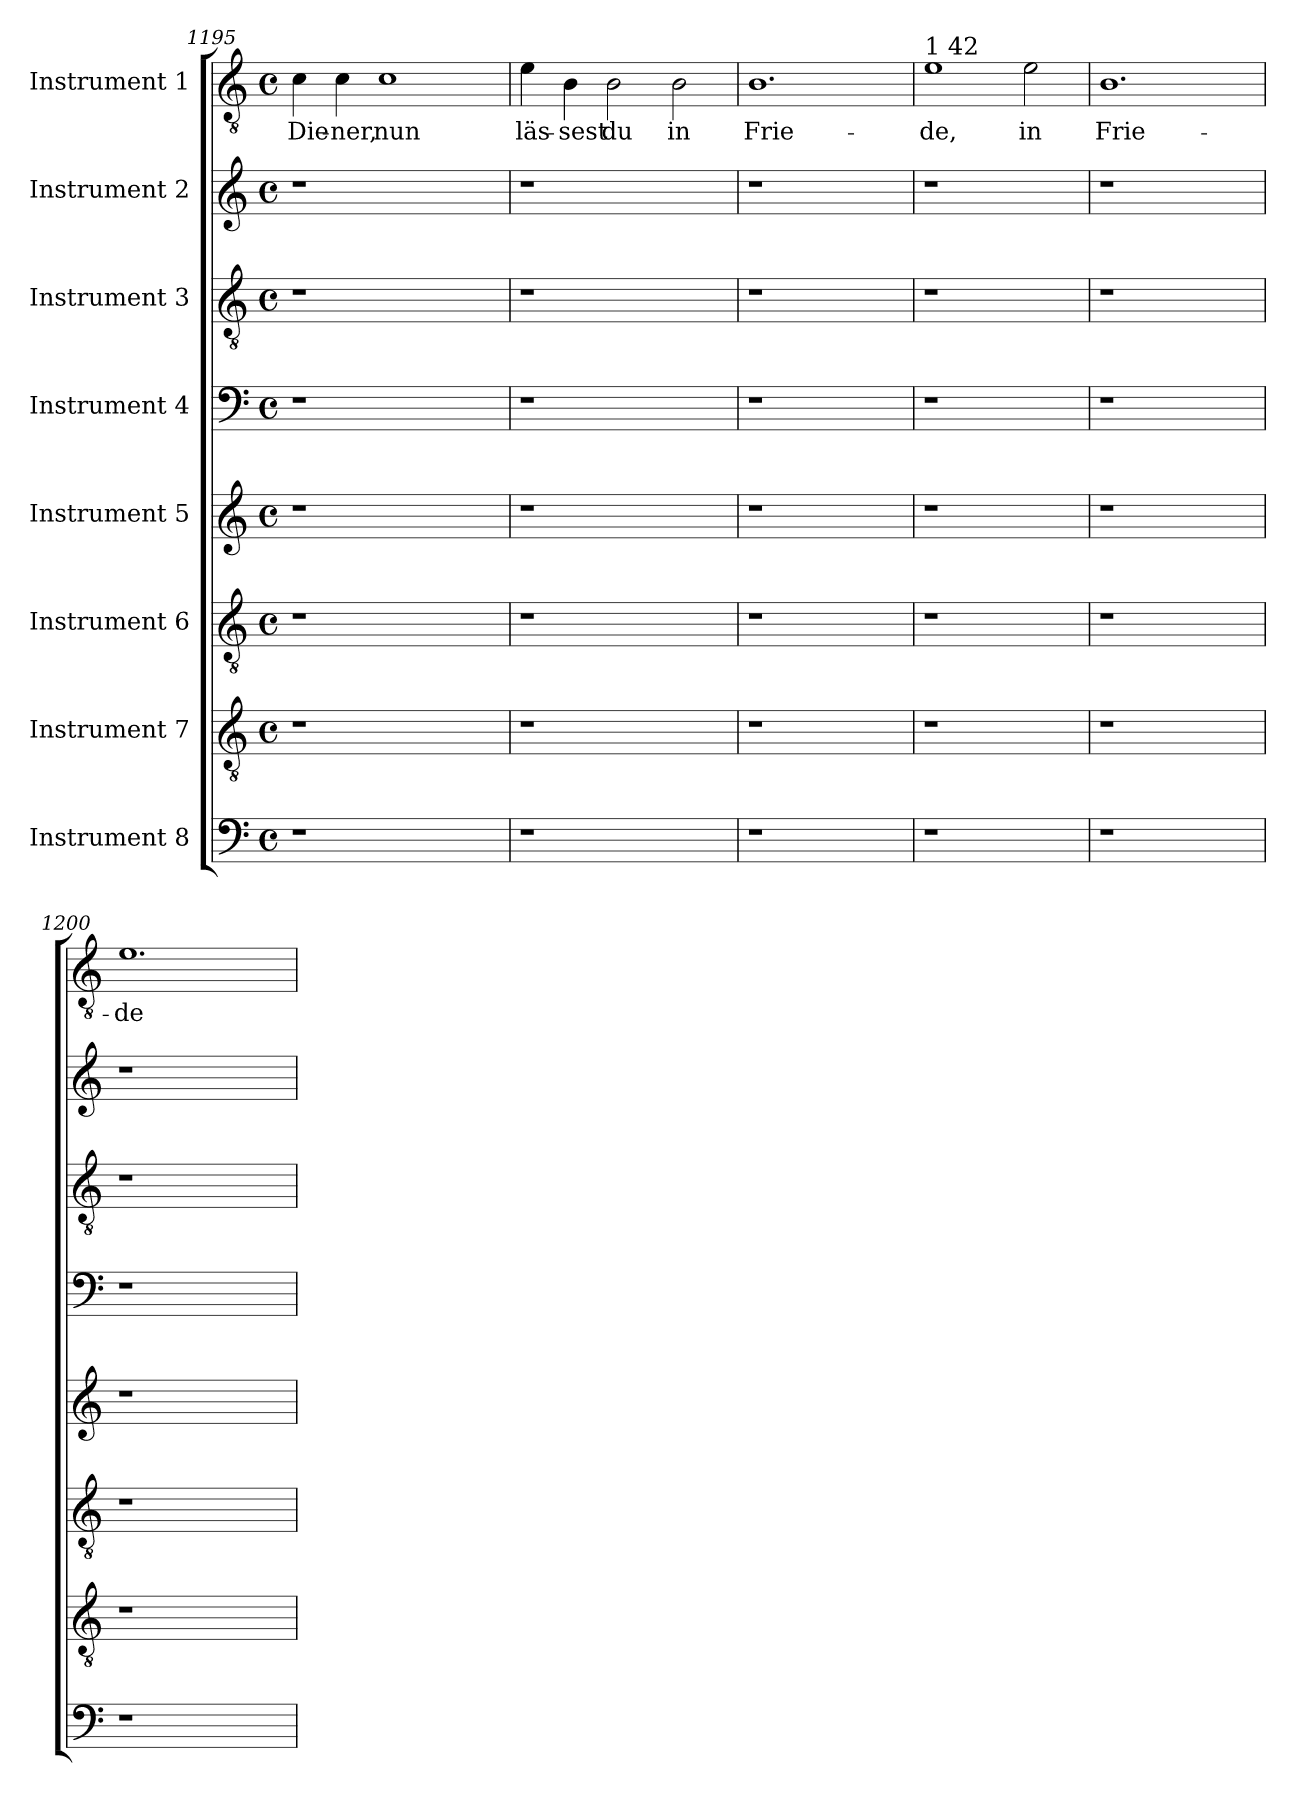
**kern	**kern	**kern	**kern	**kern	**kern	**kern	**kern	**text
*part8	*part7	*part6	*part5	*part4	*part3	*part2	*part1	*part1
*staff8	*staff7	*staff6	*staff5	*staff4	*staff3	*staff2	*staff1	*staff1
*I"Instrument 8	*I"Instrument 7	*I"Instrument 6	*I"Instrument 5	*I"Instrument 4	*I"Instrument 3	*I"Instrument 2	*I"Instrument 1	*
*clefF4	*clefGv2	*clefGv2	*clefG2	*clefF4	*clefGv2	*clefG2	*clefGv2	*
*M4/4	*M4/4	*M4/4	*M4/4	*M4/4	*M4/4	*M4/4	*M4/4	*
*met(c)	*met(c)	*met(c)	*met(c)	*met(c)	*met(c)	*met(c)	*met(c)	*
=1195	=1195	=1195	=1195	=1195	=1195	=1195	=1195	=1195
!	!	!	!	!	!	!	!	!LO:LY:b
1r	1r	1r	1r	1r	1r	1r	4c\	Die-
!	!	!	!	!	!	!	!	!LO:LY:b:rj
.	.	.	.	.	.	.	4c\	-ner,
!	!	!	!	!	!	!	!	!LO:LY:b:cj
.	.	.	.	.	.	.	1c	nun
2ryy	2ryy	2ryy	2ryy	2ryy	2ryy	2ryy	.	.
=1196	=1196	=1196	=1196	=1196	=1196	=1196	=1196	=1196
!	!	!	!	!	!	!	!	!LO:LY:b
1r	1r	1r	1r	1r	1r	1r	4e\	läs-
!	!	!	!	!	!	!	!	!LO:LY:b:rj
.	.	.	.	.	.	.	4B\	-sest
!	!	!	!	!	!	!	!	!LO:LY:b:cj
.	.	.	.	.	.	.	2B\	du
!	!	!	!	!	!	!	!	!LO:LY:b:cj
2ryy	2ryy	2ryy	2ryy	2ryy	2ryy	2ryy	2B\	in
=1197	=1197	=1197	=1197	=1197	=1197	=1197	=1197	=1197
!	!	!	!	!	!	!	!	!LO:LY:b:cj
1r	1r	1r	1r	1r	1r	1r	1.B	Frie-
2ryy	2ryy	2ryy	2ryy	2ryy	2ryy	2ryy	.	.
!!LO:LB:g=z
=1198	=1198	=1198	=1198	=1198	=1198	=1198	=1198	=1198
!	!	!	!	!	!	!	!LO:TX:a:t=1 42	!
!	!	!	!	!	!	!	!	!LO:LY:b:cj
1r	1r	1r	1r	1r	1r	1r	1e	-de,
!	!	!	!	!	!	!	!	!LO:LY:b:cj
2ryy	2ryy	2ryy	2ryy	2ryy	2ryy	2ryy	2e\	in
=1199	=1199	=1199	=1199	=1199	=1199	=1199	=1199	=1199
!	!	!	!	!	!	!	!	!LO:LY:b:cj
1r	1r	1r	1r	1r	1r	1r	1.B	Frie-
2ryy	2ryy	2ryy	2ryy	2ryy	2ryy	2ryy	.	.
=1200	=1200	=1200	=1200	=1200	=1200	=1200	=1200	=1200
!	!	!	!	!	!	!	!	!LO:LY:b:cj
1r	1r	1r	1r	1r	1r	1r	1.e	-de
2ryy	2ryy	2ryy	2ryy	2ryy	2ryy	2ryy	.	.
=	=	=	=	=	=	=	=	=
*-	*-	*-	*-	*-	*-	*-	*-	*-
